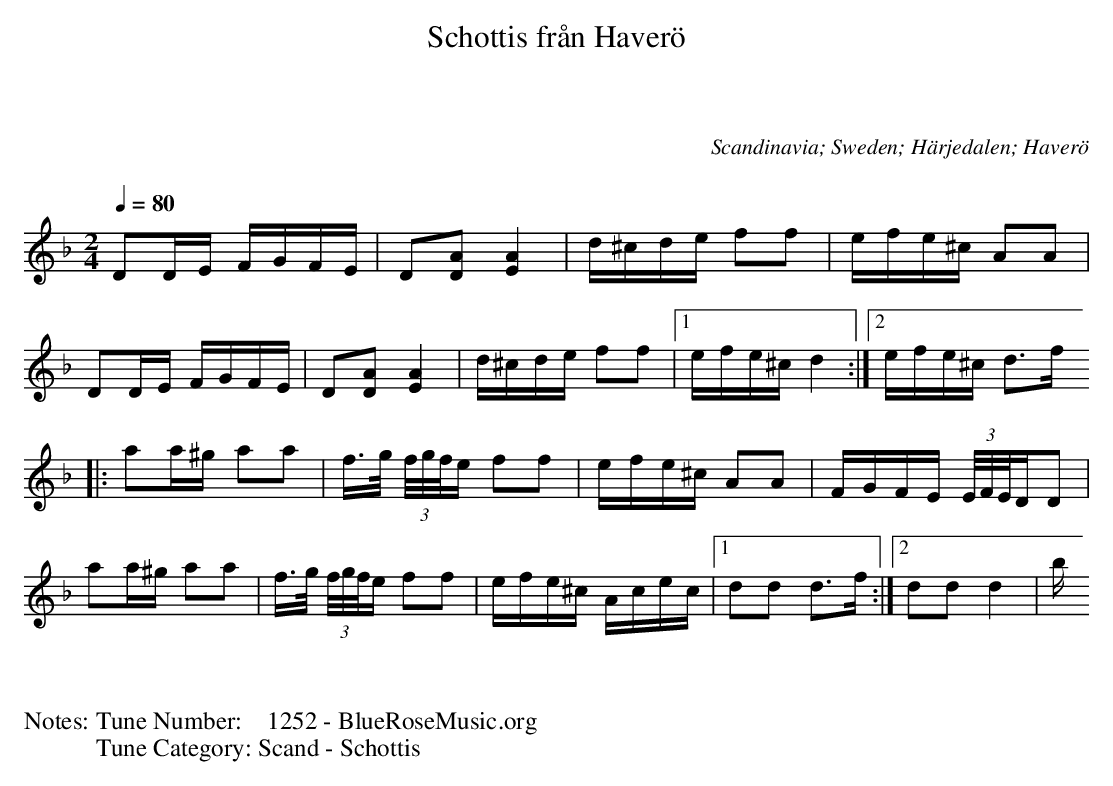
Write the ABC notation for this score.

X:1
T:Schottis från Haverö
O:Scandinavia; Sweden; Härjedalen; Haverö
%%textspace 50
Q:1/4=80
L:1/16
M:2/4
K:Dm
D2DE FGFE | D2[DA]2 [EA]4 | d^cde f2f2 | efe^c A2A2 |$ D2DE FGFE | D2[DA]2 [EA]4 | d^cde f2f2 |1
efe^c d4 :|2 efe^c d2>f2 $|: a2a^g a2a2 | f>g (3f/2g/2f/2e f2f2 | efe^c A2A2 |
FGFE (3E/2F/E/2DD2 |$ a2a^g a2a2 | f>g (3f/2g/2f/2e f2f2 | efe^c Acec |1
d2d2 d2>f2 :|2 d2d2 d4 | b
